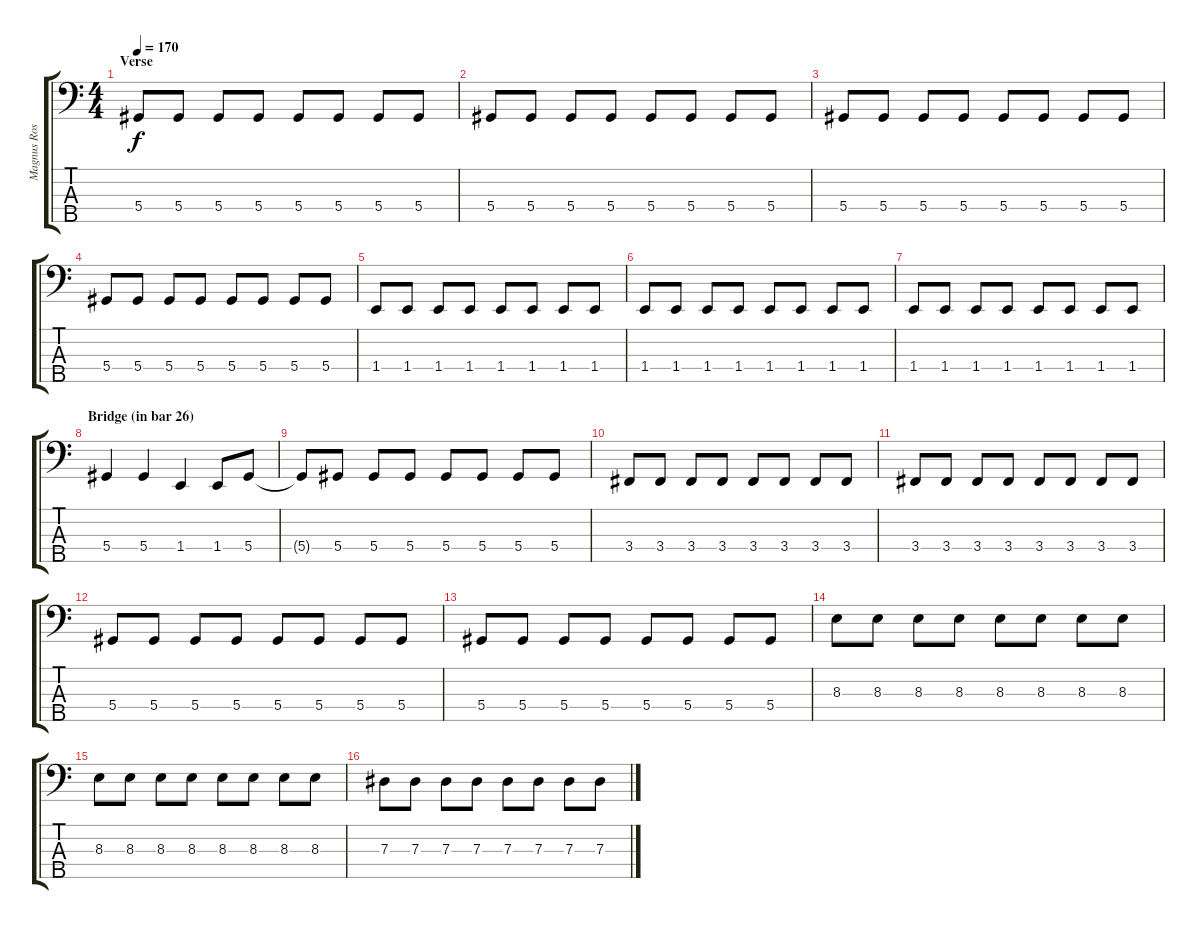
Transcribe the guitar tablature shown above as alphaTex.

\track ("Magnus Rosén" "Magnus Ros") {instrument electricbassfinger}
\staff {score tabs}
\tuning (Gb2 Db2 Ab1 Eb1 Bb0) {hide}
\ts (4 4)
\section ("" "Verse")
\tempo 170
\clef f4
\ks c
5.4.8{dy f} 5.4.8 5.4.8 5.4.8 5.4.8 5.4.8 5.4.8 5.4.8 |
5.4.8 5.4.8 5.4.8 5.4.8 5.4.8 5.4.8 5.4.8 5.4.8 |
5.4.8 5.4.8 5.4.8 5.4.8 5.4.8 5.4.8 5.4.8 5.4.8 |
5.4.8 5.4.8 5.4.8 5.4.8 5.4.8 5.4.8 5.4.8 5.4.8 |
1.4.8 1.4.8 1.4.8 1.4.8 1.4.8 1.4.8 1.4.8 1.4.8 |
1.4.8 1.4.8 1.4.8 1.4.8 1.4.8 1.4.8 1.4.8 1.4.8 |
1.4.8 1.4.8 1.4.8 1.4.8 1.4.8 1.4.8 1.4.8 1.4.8 |
\section ("" "Bridge (in bar 26)")
5.4.4 5.4.4 1.4.4 1.4.8 5.4.8 |
5.4{t}.8 5.4.8 5.4.8 5.4.8 5.4.8 5.4.8 5.4.8 5.4.8 |
3.4.8 3.4.8 3.4.8 3.4.8 3.4.8 3.4.8 3.4.8 3.4.8 |
3.4.8 3.4.8 3.4.8 3.4.8 3.4.8 3.4.8 3.4.8 3.4.8 |
5.4.8 5.4.8 5.4.8 5.4.8 5.4.8 5.4.8 5.4.8 5.4.8 |
5.4.8 5.4.8 5.4.8 5.4.8 5.4.8 5.4.8 5.4.8 5.4.8 |
8.3.8 8.3.8 8.3.8 8.3.8 8.3.8 8.3.8 8.3.8 8.3.8 |
8.3.8 8.3.8 8.3.8 8.3.8 8.3.8 8.3.8 8.3.8 8.3.8 |
7.3.8 7.3.8 7.3.8 7.3.8 7.3.8 7.3.8 7.3.8 7.3.8
